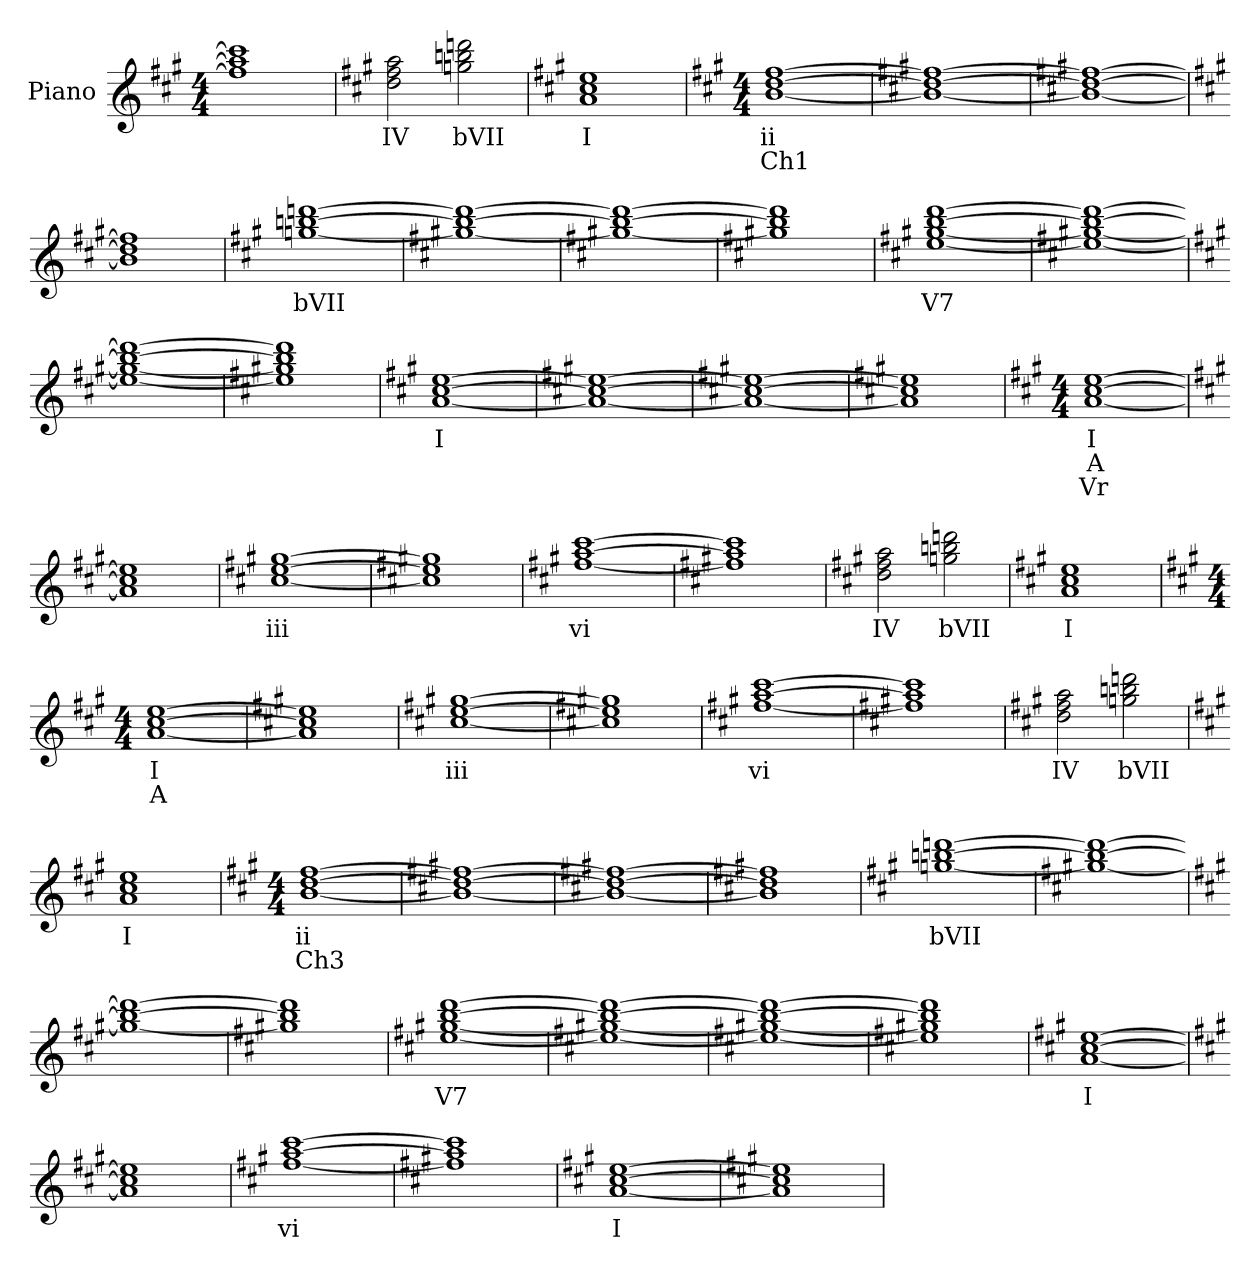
**kern	**text	**text	**text
*part1	*part1	*part1	*part1
*staff1	*staff1	*staff1	*staff1
*I"Piano	*	*	*
*I'Pno	*	*	*
*k[f#c#g#]	*	*	*
*A:	*	*	*
*M4/4	*	*	*
=	=	=	=
1ff#] 1aa] 1ccc#]	.	.	.
=	=	=	=
*k[f#c#g#]	*	*	*
*A:	*	*	*
2dd 2ff# 2aa	IV	.	.
2ggn 2bbn 2dddn	bVII	.	.
=	=	=	=
*k[f#c#g#]	*	*	*
*A:	*	*	*
1a 1cc# 1ee	I	.	.
=	=	=	=
*k[f#c#g#]	*	*	*
*A:	*	*	*
*M4/4	*	*	*
[1b [1dd [1ff#	ii	Ch1	.
=	=	=	=
*k[f#c#g#]	*	*	*
*A:	*	*	*
1b_ 1dd_ 1ff#_	.	.	.
=	=	=	=
*k[f#c#g#]	*	*	*
*A:	*	*	*
1b_ 1dd_ 1ff#_	.	.	.
=	=	=	=
*k[f#c#g#]	*	*	*
*A:	*	*	*
1b] 1dd] 1ff#]	.	.	.
=	=	=	=
*k[f#c#g#]	*	*	*
*A:	*	*	*
[1ggn [1bbn [1dddn	bVII	.	.
=	=	=	=
*k[f#c#g#]	*	*	*
*A:	*	*	*
1ggn_ 1bbn_ 1dddn_	.	.	.
=	=	=	=
*k[f#c#g#]	*	*	*
*A:	*	*	*
1ggn_ 1bbn_ 1dddn_	.	.	.
=	=	=	=
*k[f#c#g#]	*	*	*
*A:	*	*	*
1ggn] 1bbn] 1dddn]	.	.	.
=	=	=	=
*k[f#c#g#]	*	*	*
*A:	*	*	*
[1ee [1gg# [1bb [1ddd	V7	.	.
=	=	=	=
*k[f#c#g#]	*	*	*
*A:	*	*	*
1ee_ 1gg#_ 1bb_ 1ddd_	.	.	.
=	=	=	=
*k[f#c#g#]	*	*	*
*A:	*	*	*
1ee_ 1gg#_ 1bb_ 1ddd_	.	.	.
=	=	=	=
*k[f#c#g#]	*	*	*
*A:	*	*	*
1ee] 1gg#] 1bb] 1ddd]	.	.	.
=	=	=	=
*k[f#c#g#]	*	*	*
*A:	*	*	*
[1a [1cc# [1ee	I	.	.
=	=	=	=
*k[f#c#g#]	*	*	*
*A:	*	*	*
1a_ 1cc#_ 1ee_	.	.	.
=	=	=	=
*k[f#c#g#]	*	*	*
*A:	*	*	*
1a_ 1cc#_ 1ee_	.	.	.
=	=	=	=
*k[f#c#g#]	*	*	*
*A:	*	*	*
1a] 1cc#] 1ee]	.	.	.
=	=	=	=
*k[f#c#g#]	*	*	*
*A:	*	*	*
*M4/4	*	*	*
[1a [1cc# [1ee	I	A	Vr
=	=	=	=
*k[f#c#g#]	*	*	*
*A:	*	*	*
1a] 1cc#] 1ee]	.	.	.
=	=	=	=
*k[f#c#g#]	*	*	*
*A:	*	*	*
[1cc# [1ee [1gg#	iii	.	.
=	=	=	=
*k[f#c#g#]	*	*	*
*A:	*	*	*
1cc#] 1ee] 1gg#]	.	.	.
=	=	=	=
*k[f#c#g#]	*	*	*
*A:	*	*	*
[1ff# [1aa [1ccc#	vi	.	.
=	=	=	=
*k[f#c#g#]	*	*	*
*A:	*	*	*
1ff#] 1aa] 1ccc#]	.	.	.
=	=	=	=
*k[f#c#g#]	*	*	*
*A:	*	*	*
2dd 2ff# 2aa	IV	.	.
2ggn 2bbn 2dddn	bVII	.	.
=	=	=	=
*k[f#c#g#]	*	*	*
*A:	*	*	*
1a 1cc# 1ee	I	.	.
=	=	=	=
*k[f#c#g#]	*	*	*
*A:	*	*	*
*M4/4	*	*	*
[1a [1cc# [1ee	I	A	.
=	=	=	=
*k[f#c#g#]	*	*	*
*A:	*	*	*
1a] 1cc#] 1ee]	.	.	.
=	=	=	=
*k[f#c#g#]	*	*	*
*A:	*	*	*
[1cc# [1ee [1gg#	iii	.	.
=	=	=	=
*k[f#c#g#]	*	*	*
*A:	*	*	*
1cc#] 1ee] 1gg#]	.	.	.
=	=	=	=
*k[f#c#g#]	*	*	*
*A:	*	*	*
[1ff# [1aa [1ccc#	vi	.	.
=	=	=	=
*k[f#c#g#]	*	*	*
*A:	*	*	*
1ff#] 1aa] 1ccc#]	.	.	.
=	=	=	=
*k[f#c#g#]	*	*	*
*A:	*	*	*
2dd 2ff# 2aa	IV	.	.
2ggn 2bbn 2dddn	bVII	.	.
=	=	=	=
*k[f#c#g#]	*	*	*
*A:	*	*	*
1a 1cc# 1ee	I	.	.
=	=	=	=
*k[f#c#g#]	*	*	*
*A:	*	*	*
*M4/4	*	*	*
[1b [1dd [1ff#	ii	Ch3	.
=	=	=	=
*k[f#c#g#]	*	*	*
*A:	*	*	*
1b_ 1dd_ 1ff#_	.	.	.
=	=	=	=
*k[f#c#g#]	*	*	*
*A:	*	*	*
1b_ 1dd_ 1ff#_	.	.	.
=	=	=	=
*k[f#c#g#]	*	*	*
*A:	*	*	*
1b] 1dd] 1ff#]	.	.	.
=	=	=	=
*k[f#c#g#]	*	*	*
*A:	*	*	*
[1ggn [1bbn [1dddn	bVII	.	.
=	=	=	=
*k[f#c#g#]	*	*	*
*A:	*	*	*
1ggn_ 1bbn_ 1dddn_	.	.	.
=	=	=	=
*k[f#c#g#]	*	*	*
*A:	*	*	*
1ggn_ 1bbn_ 1dddn_	.	.	.
=	=	=	=
*k[f#c#g#]	*	*	*
*A:	*	*	*
1ggn] 1bbn] 1dddn]	.	.	.
=	=	=	=
*k[f#c#g#]	*	*	*
*A:	*	*	*
[1ee [1gg# [1bb [1ddd	V7	.	.
=	=	=	=
*k[f#c#g#]	*	*	*
*A:	*	*	*
1ee_ 1gg#_ 1bb_ 1ddd_	.	.	.
=	=	=	=
*k[f#c#g#]	*	*	*
*A:	*	*	*
1ee_ 1gg#_ 1bb_ 1ddd_	.	.	.
=	=	=	=
*k[f#c#g#]	*	*	*
*A:	*	*	*
1ee] 1gg#] 1bb] 1ddd]	.	.	.
=	=	=	=
*k[f#c#g#]	*	*	*
*A:	*	*	*
[1a [1cc# [1ee	I	.	.
=	=	=	=
*k[f#c#g#]	*	*	*
*A:	*	*	*
1a] 1cc#] 1ee]	.	.	.
=	=	=	=
*k[f#c#g#]	*	*	*
*A:	*	*	*
[1ff# [1aa [1ccc#	vi	.	.
=	=	=	=
*k[f#c#g#]	*	*	*
*A:	*	*	*
1ff#] 1aa] 1ccc#]	.	.	.
=	=	=	=
*k[f#c#g#]	*	*	*
*A:	*	*	*
[1a [1cc# [1ee	I	.	.
=	=	=	=
*k[f#c#g#]	*	*	*
*A:	*	*	*
1a] 1cc#] 1ee]	.	.	.
=	=	=	=
*-	*-	*-	*-
